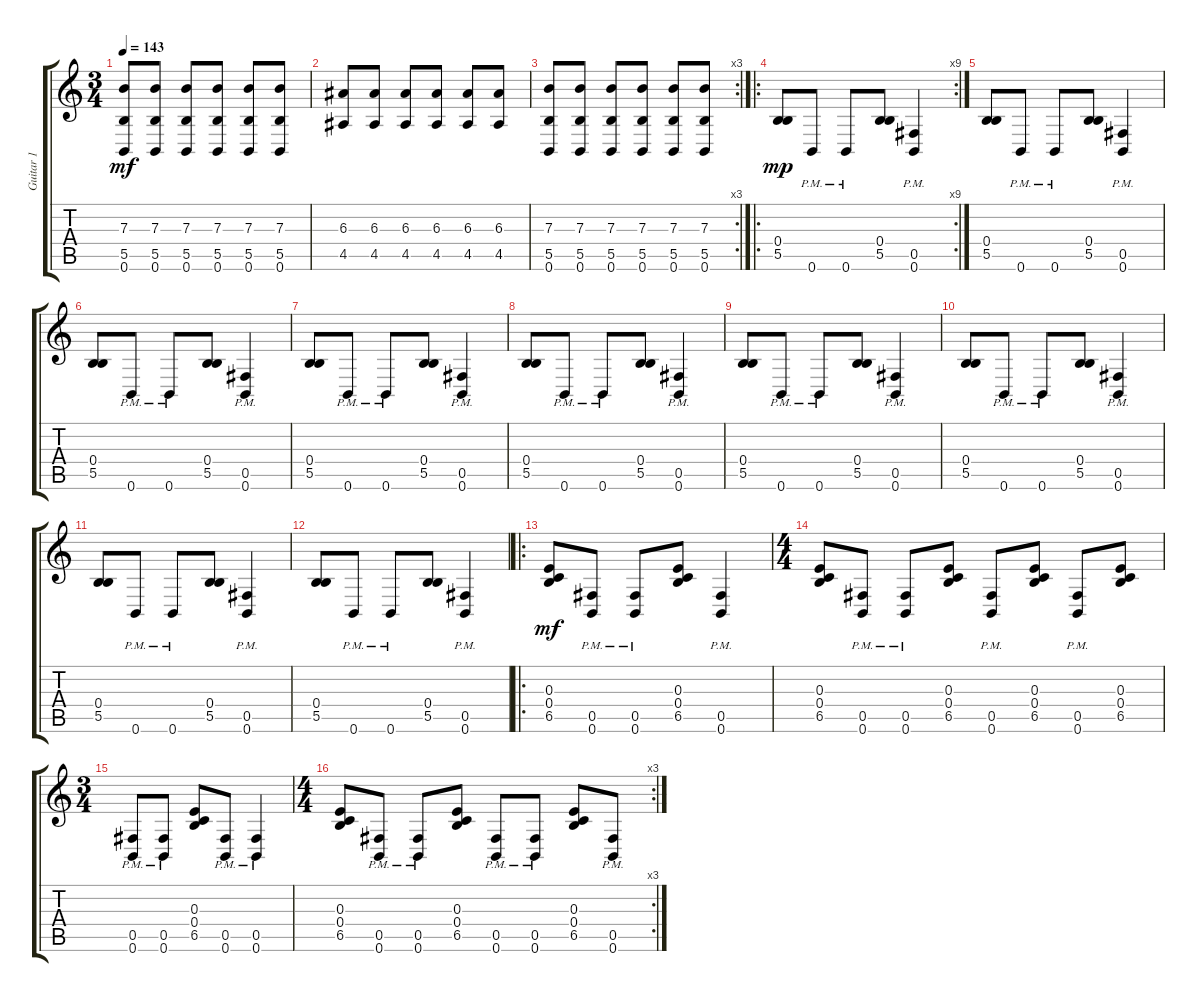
\track ("Guitar 1" "Guitar 1") {instrument distortionguitar}
\staff {score tabs}
\tuning (Db4 Ab3 E3 B2 Gb2 B1) {hide}
\ts (3 4)
\tempo 143
\clef g2
\ks c
(7.3 5.5 0.6).8{dy mf} (7.3 5.5 0.6).8 (7.3 5.5 0.6).8 (7.3 5.5 0.6).8 (7.3 5.5 0.6).8 (7.3 5.5 0.6).8 |
(6.3 4.5).8 (6.3 4.5).8 (6.3 4.5).8 (6.3 4.5).8 (6.3 4.5).8 (6.3 4.5).8 |
\rc 3
(7.3 5.5 0.6).8 (7.3 5.5 0.6).8 (7.3 5.5 0.6).8 (7.3 5.5 0.6).8 (7.3 5.5 0.6).8 (7.3 5.5 0.6).8 |
\ro
\rc 9
(0.4 5.5).8{dy mp} 0.6{pm}.8 0.6{pm}.8 (0.4 5.5).8 (0.5{pm} 0.6{pm}).4 |
(0.4 5.5).8 0.6{pm}.8 0.6{pm}.8 (0.4 5.5).8 (0.5{pm} 0.6{pm}).4 |
(0.4 5.5).8 0.6{pm}.8 0.6{pm}.8 (0.4 5.5).8 (0.5{pm} 0.6{pm}).4 |
(0.4 5.5).8 0.6{pm}.8 0.6{pm}.8 (0.4 5.5).8 (0.5{pm} 0.6{pm}).4 |
(0.4 5.5).8 0.6{pm}.8 0.6{pm}.8 (0.4 5.5).8 (0.5{pm} 0.6{pm}).4 |
(0.4 5.5).8 0.6{pm}.8 0.6{pm}.8 (0.4 5.5).8 (0.5{pm} 0.6{pm}).4 |
(0.4 5.5).8 0.6{pm}.8 0.6{pm}.8 (0.4 5.5).8 (0.5{pm} 0.6{pm}).4 |
(0.4 5.5).8 0.6{pm}.8 0.6{pm}.8 (0.4 5.5).8 (0.5{pm} 0.6{pm}).4 |
(0.4 5.5).8 0.6{pm}.8 0.6{pm}.8 (0.4 5.5).8 (0.5{pm} 0.6{pm}).4 |
\ro
(0.3 0.4 6.5).8{dy mf} (0.5{pm} 0.6{pm}).8 (0.5{pm} 0.6{pm}).8 (0.3 0.4 6.5).8 (0.5{pm} 0.6{pm}).4 |
\ts (4 4)
(0.3 0.4 6.5).8 (0.5{pm} 0.6{pm}).8 (0.5{pm} 0.6{pm}).8 (0.3 0.4 6.5).8 (0.5{pm} 0.6{pm}).8 (0.3 0.4 6.5).8 (0.5{pm} 0.6{pm}).8 (0.3 0.4 6.5).8 |
\ts (3 4)
(0.5{pm} 0.6{pm}).8 (0.5{pm} 0.6{pm}).8 (0.3 0.4 6.5).8 (0.5{pm} 0.6{pm}).8 (0.5{pm} 0.6{pm}).4 |
\rc 3
\ts (4 4)
(0.3 0.4 6.5).8 (0.5{pm} 0.6{pm}).8 (0.5{pm} 0.6{pm}).8 (0.3 0.4 6.5).8 (0.5{pm} 0.6{pm}).8 (0.5{pm} 0.6{pm}).8 (0.3 0.4 6.5).8 (0.5{pm} 0.6{pm}).8
